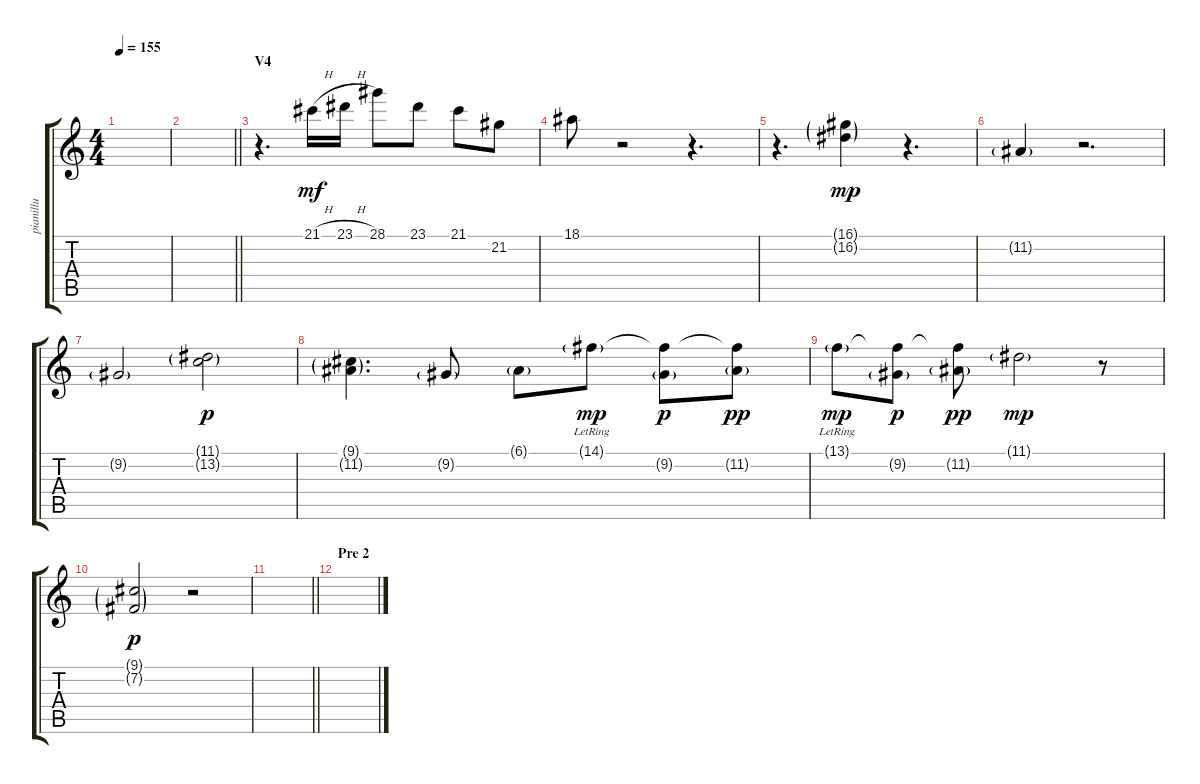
\track ("pianillu" "pianillu") {instrument acousticgrandpiano}
\staff {score tabs}
\tuning (E4 B3 G3 D3 A2 E2) {hide}
\ts (4 4)
\tempo 155
\clef g2
\ks c
|
\barLineRight lightlight
|
\section ("" "V4")
r.4{d volume 12 instrument acousticgrandpiano} 21.1{h}.16{dy mf} 23.1{h}.16 28.1.8 23.1.8 21.1.8 21.2.8 |
18.1.8 r.2 r.4{d} |
r.4{d} (16.1{g} 16.2{g}).4{dy mp} r.4{d} |
11.2{g}.4 r.2{d} |
9.2{g}.2 (11.1{g} 13.2{g}).2{dy p} |
(9.1{g} 11.2{g}).4{d} 9.2{g}.8 6.1{g}.8 14.1{g lr}.8{dy mp} (14.1{t} 9.2{g}).8{dy p} (14.1{t} 11.2{g}).8{dy pp} |
13.1{g lr}.8{dy mp} (13.1{t} 9.2{g}).8{dy p} (13.1{t} 11.2{g}).8{dy pp} 11.1{g}.2{dy mp} r.8 |
(9.1{g} 7.2{g}).2{dy p} r.2 |
\barLineRight lightlight
|
\section ("" "Pre 2")
